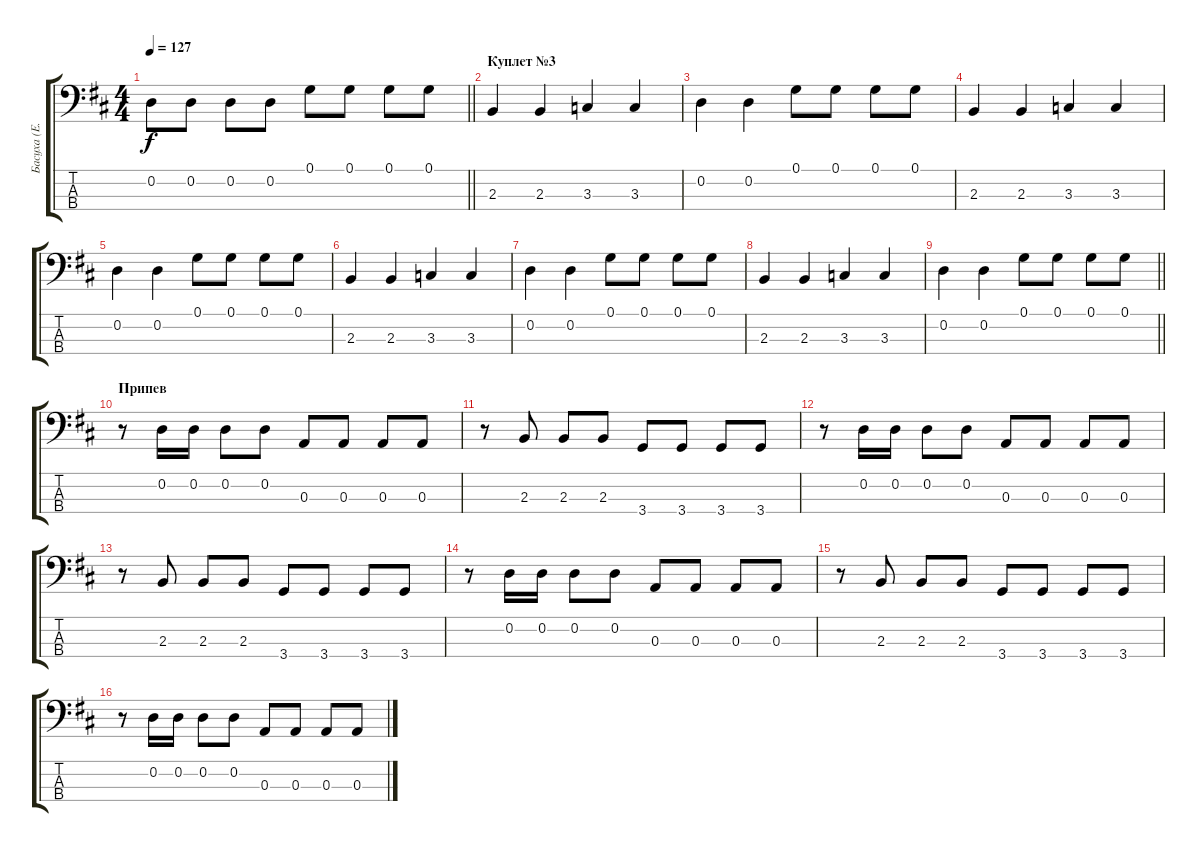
\track ("Басуха (Е.Летов)" "Басуха (Е.") {instrument electricbassfinger}
\staff {score tabs}
\tuning (G2 D2 A1 E1) {hide}
\ts (4 4)
\tempo 127
\clef f4
\barLineRight lightlight
\ks d
0.2.8{dy f} 0.2.8 0.2.8 0.2.8 0.1.8 0.1.8 0.1.8 0.1.8 |
\section ("" "Куплет №3")
2.3.4 2.3.4 3.3.4 3.3.4 |
0.2.4 0.2.4 0.1.8 0.1.8 0.1.8 0.1.8 |
2.3.4 2.3.4 3.3.4 3.3.4 |
0.2.4 0.2.4 0.1.8 0.1.8 0.1.8 0.1.8 |
2.3.4 2.3.4 3.3.4 3.3.4 |
0.2.4 0.2.4 0.1.8 0.1.8 0.1.8 0.1.8 |
2.3.4 2.3.4 3.3.4 3.3.4 |
\barLineRight lightlight
0.2.4 0.2.4 0.1.8 0.1.8 0.1.8 0.1.8 |
\section ("" "Припев")
r.8 0.2.16 0.2.16 0.2.8 0.2.8 0.3.8 0.3.8 0.3.8 0.3.8 |
r.8 2.3.8 2.3.8 2.3.8 3.4.8 3.4.8 3.4.8 3.4.8 |
r.8 0.2.16 0.2.16 0.2.8 0.2.8 0.3.8 0.3.8 0.3.8 0.3.8 |
r.8 2.3.8 2.3.8 2.3.8 3.4.8 3.4.8 3.4.8 3.4.8 |
r.8 0.2.16 0.2.16 0.2.8 0.2.8 0.3.8 0.3.8 0.3.8 0.3.8 |
r.8 2.3.8 2.3.8 2.3.8 3.4.8 3.4.8 3.4.8 3.4.8 |
r.8 0.2.16 0.2.16 0.2.8 0.2.8 0.3.8 0.3.8 0.3.8 0.3.8
